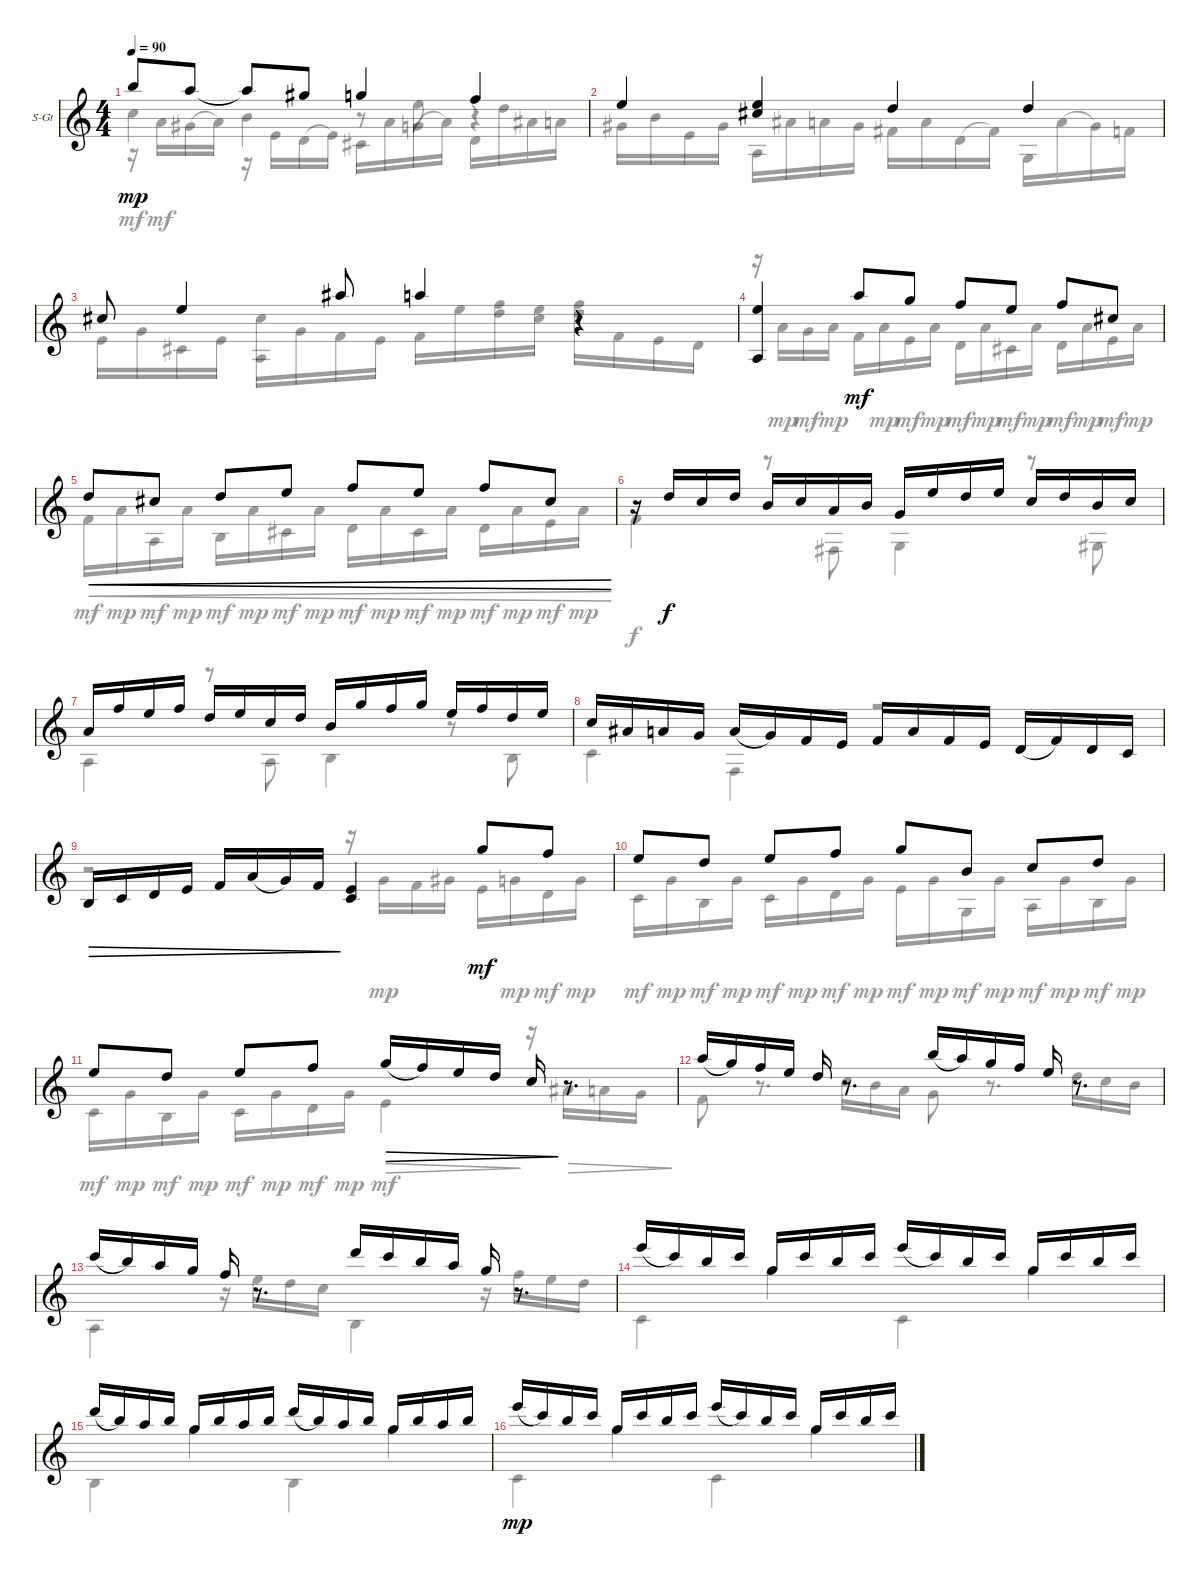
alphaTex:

\defaultSystemsLayout 4
\bracketExtendMode groupsimilarinstruments
\firstSystemTrackNameOrientation horizontal
\otherSystemsTrackNameOrientation horizontal
\track ("Steel Guitar" "S-Gt") {instrument acousticguitarsteel}
\staff {score}
\tuning (E4 B3 G3 D3 A2 E2)
\voice
\ts (4 4)
\tempo 90
\clef g2
\scale
0.516622
\ks c
7.1{t}.8{dy mp} 5.1.8 5.1{t}.8 4.1.8 3.1.4 1.1.4 |
\scale
0.480771 0.1.4 (0.1 2.2).4 3.2.4 3.2.4 |
\scale
0.519225 2.2.8 0.1.4 6.1.8 5.1.4 r.4 |
\scale
0.475065 (0.1 0.5).4 5.1.8{dy mf} 3.1.8 1.1.8 0.1.8 1.1.8 2.2.8 |
\scale
0.52493 3.2.8{cre} 2.2.8{cre} 3.2.8{cre} 0.1.8{cre} 1.1.8{cre} 0.1.8{cre} 1.1.8{cre} 2.2.8{cre} |
\scale
0.47798 r.16 3.2.16{dy f} 1.2.16 3.2.16 0.2.16 1.2.16 2.3.16 4.3.16 0.3.16 5.2.16 3.2.16 5.2.16 1.2.16 3.2.16 0.2.16 1.2.16 |
\scale
0.521967 2.3.16 1.1.16 0.1.16 1.1.16 3.2.16 5.2.16 1.2.16 3.2.16 0.2.16 3.1.16 1.1.16 3.1.16 0.1.16 1.1.16 3.2.16 5.2.16 |
\scale
0.475853 1.2.16 3.3.16 2.3.16 0.3.16 2.3.16{legatoorigin} 0.3.16 3.4.16 2.4.16 3.4.16 2.3.16 3.4.16 2.4.16 0.4.16{legatoorigin} 3.4.16 0.4.16 3.5.16 |
\scale
0.523972 2.5.16{dec} 3.5.16{dec} 0.4.16{dec} 2.4.16{dec} 3.4.16{dec} 2.3.16{dec legatoorigin} 0.3.16{dec} 3.4.16{dec} (2.4 3.5).4 3.1.8{dy mf} 1.1.8 |
\scale
0.477552 5.2.8 3.2.8 5.2.8 1.1.8 3.1.8 4.3.8 1.2.8 3.2.8 |
\scale
0.522792 0.1.8 3.2.8 0.1.8 1.1.8 3.1.16{dec legatoorigin} 1.1.16{dec} 0.1.16{dec} 3.2.16{dec} 1.2.16{dec} r.8{d} |
\scale
0.476223 5.1.16{legatoorigin} 3.1.16 6.2.16 5.2.16 3.2.16 r.8{d} 7.1.16{legatoorigin} 5.1.16 8.2.16 6.2.16 5.2.16 r.8{d} |
\scale
0.523555 8.1.16{legatoorigin} 7.1.16 5.1.16 8.2.16 6.2.16 r.8{d} 10.1.16 8.1.16 7.1.16 10.2.16 8.2.16 r.8{d} |
\scale
0.474793 12.1.16{legatoorigin} 8.1.16 12.2.16 8.1.16 12.3.16 8.1.16 12.2.16 8.1.16 12.1.16{legatoorigin} 8.1.16 12.2.16 8.1.16 12.3.16 8.1.16 12.2.16 8.1.16 |
\scale
0.524978 10.1.16{legatoorigin} 7.1.16 10.2.16 7.1.16 8.2.16 7.1.16 10.2.16 7.1.16 10.1.16{legatoorigin} 7.1.16 10.2.16 7.1.16 8.2.16 7.1.16 10.2.16 7.1.16 |
\scale
0.476223 12.1.16{dy mp legatoorigin} 8.1.16 12.2.16 8.1.16 8.2.16 8.1.16 12.2.16 8.1.16 12.1.16{legatoorigin} 8.1.16 12.2.16 8.1.16 8.2.16 8.1.16 12.2.16 8.1.16
\voice
\clef g2
\ottava regular
\simile none
\scale
0.516622
\ks c
5.3.4{dy mf} 4.3.4 r.8 5.2.8 r.4 |
\scale
0.480771 1.3.16 0.2.16 2.4.16 1.3.16 0.5.16 3.3.16 2.3.16 1.3.16 4.4.16 2.3.16 0.4.16{legatoorigin} 4.4.16 3.6.16 2.3.16{legatoorigin} 1.3.16 3.4.16 |
\scale
0.519225 2.4.16 0.3.16 4.5.16 2.4.16 (0.5 2.2).16 0.3.16 8.5.16 7.5.16 8.5.16 5.2.16 (6.2 7.3).16 (5.2 6.3).16 (3.2 1.1).16 3.4.16 2.4.16 0.4.16 |
\scale
0.475065 r.16 2.3.16{dy mp} 5.4.16{dy mf} 2.3.16{dy mp} 3.4.16{dy mf} 2.3.16{dy mp} 2.4.16{dy mf} 2.3.16{dy mp} 0.4.16{dy mf} 2.3.16{dy mp} 4.5.16{dy mf} 2.3.16{dy mp} 0.4.16{dy mf} 2.3.16{dy mp} 2.4.16{dy mf} 2.3.16{dy mp} |
\scale
0.52493 3.4.16{cre dy mf} 2.3.16{cre dy mp} 0.5.16{cre dy mf} 2.3.16{cre dy mp} 2.5.16{cre dy mf} 2.3.16{cre dy mp} 4.5.16{cre dy mf} 2.3.16{cre dy mp} 0.4.16{cre dy mf} 2.3.16{cre dy mp} 4.5.16{cre dy mf} 2.3.16{cre dy mp} 0.4.16{cre dy mf} 2.3.16{cre dy mp} 2.4.16{cre dy mf} 2.3.16{cre dy mp} |
\scale
0.47798 3.4.4{dy f} r.8 2.6.8 3.6.4 r.8 4.6.8 |
\scale
0.521967 0.5.4 r.8 0.5.8 2.5.4 r.8 2.5.8 |
\scale
0.475853 3.5.4 1.6.4 r.2 |
\scale
0.523972 r.2 r.16 0.3.16{dy mp} 3.4.16 1.3.16 2.4.16{dy mf} 0.3.16{dy mp} 0.4.16{dy mf} 0.3.16{dy mp} |
\scale
0.477552 3.5.16{dy mf} 0.3.16{dy mp} 2.5.16{dy mf} 0.3.16{dy mp} 3.5.16{dy mf} 0.3.16{dy mp} 0.4.16{dy mf} 0.3.16{dy mp} 2.4.16{dy mf} 0.3.16{dy mp} 3.6.16{dy mf} 0.3.16{dy mp} 0.5.16{dy mf} 0.3.16{dy mp} 2.5.16{dy mf} 0.3.16{dy mp} |
\scale
0.522792 3.5.16{dy mf} 0.3.16{dy mp} 2.5.16{dy mf} 0.3.16{dy mp} 3.5.16{dy mf} 0.3.16{dy mp} 0.4.16{dy mf} 0.3.16{dy mp} 2.4.4{dec dy mf} r.16 3.3.16{dec} 2.3.16{dec} 0.3.16{dec} |
\scale
0.476223 3.4.8 r.8{d} 5.3.16 0.2.16 2.3.16 0.3.8 r.8{d} 3.2.16 1.2.16 0.2.16 |
\scale
0.523555 0.5.4 r.16 9.3.16 7.3.16 5.3.16 7.6.4 r.16 10.3.16 9.3.16 7.3.16 |
\scale
0.474793 8.6.4 8.2.4 8.6.4 8.2.4 |
\scale
0.524978 7.6.4 8.2.4 7.6.4 8.2.4 |
\scale
0.476223 8.6.4{dy mp} 8.2.4 8.6.4 8.2.4
\voice
\clef g2
\ottava regular
\simile none
\scale
0.516622
\ks c
r.16{dy mf} 7.4.16 6.4.16{legatoorigin} 7.4.16 r.16 7.5.16 5.5.16{legatoorigin} 7.5.16 4.5.16 2.3.16 0.3.16{legatoorigin} 2.3.16 0.4.16 3.2.16 3.3.16 2.3.16 |
\scale
0.480771 |
\scale
0.519225 |
\scale
0.475065 |
\scale
0.52493 |
\scale
0.47798 |
\scale
0.521967 |
\scale
0.475853 |
\scale
0.523972 |
\scale
0.477552 |
\scale
0.522792 |
\scale
0.476223 |
\scale
0.523555 |
\scale
0.474793 |
\scale
0.524978 |
\scale
0.476223
